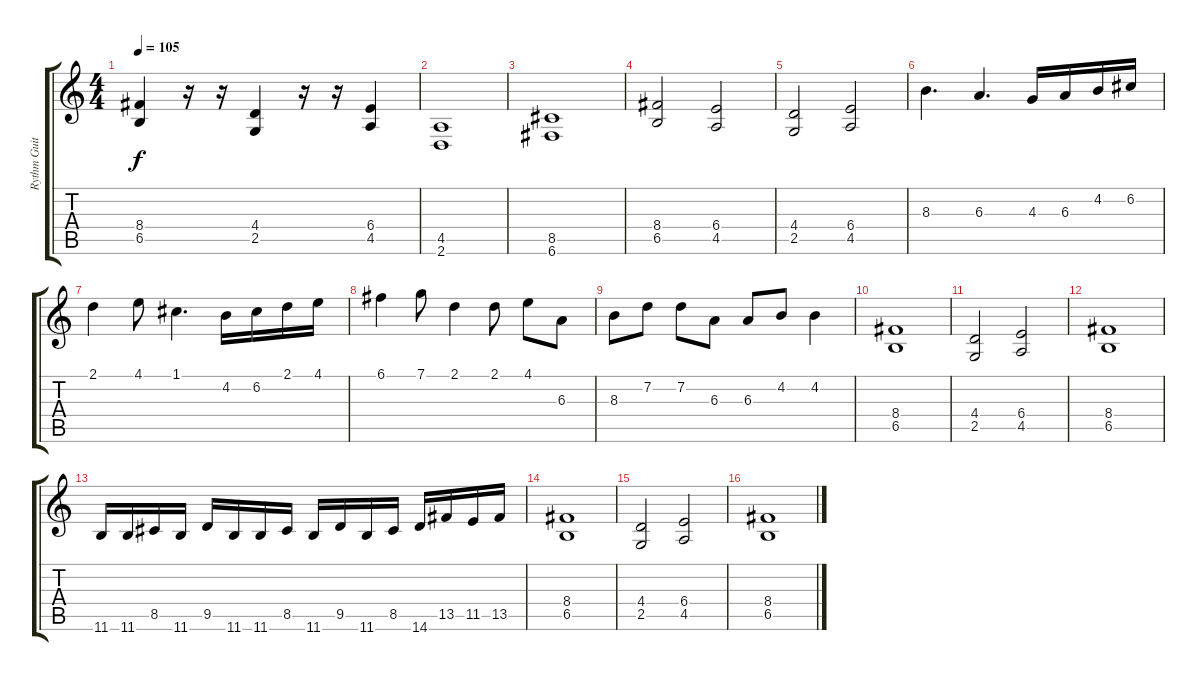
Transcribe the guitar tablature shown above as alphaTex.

\track ("Rythm Guitar" "Rythm Guit") {instrument distortionguitar}
\staff {score tabs}
\tuning (C4 G3 Eb3 Bb2 F2 C2) {hide}
\ts (4 4)
\tempo 105
\clef g2
\ks c
(8.4 6.5).4{dy f} r.16 r.16 (4.4 2.5).4 r.16 r.16 (6.4 4.5).4 |
(4.5 2.6).1 |
(8.5 6.6).1 |
(8.4 6.5).2 (6.4 4.5).2 |
(4.4 2.5).2 (6.4 4.5).2 |
8.3.4{d} 6.3.4{d} 4.3.16 6.3.16 4.2.16 6.2.16 |
2.1.4 4.1.8 1.1.4{d} 4.2.16 6.2.16 2.1.16 4.1.16 |
6.1.4 7.1.8 2.1.4 2.1.8 4.1.8 6.3.8 |
8.3.8 7.2.8 7.2.8 6.3.8 6.3.8 4.2.8 4.2.4 |
(8.4 6.5).1 |
(4.4 2.5).2 (6.4 4.5).2 |
(8.4 6.5).1 |
11.6.16 11.6.16 8.5.16 11.6.16 9.5.16 11.6.16 11.6.16 8.5.16 11.6.16 9.5.16 11.6.16 8.5.16 14.6.16 13.5.16 11.5.16 13.5.16 |
(8.4 6.5).1 |
(4.4 2.5).2 (6.4 4.5).2 |
(8.4 6.5).1
